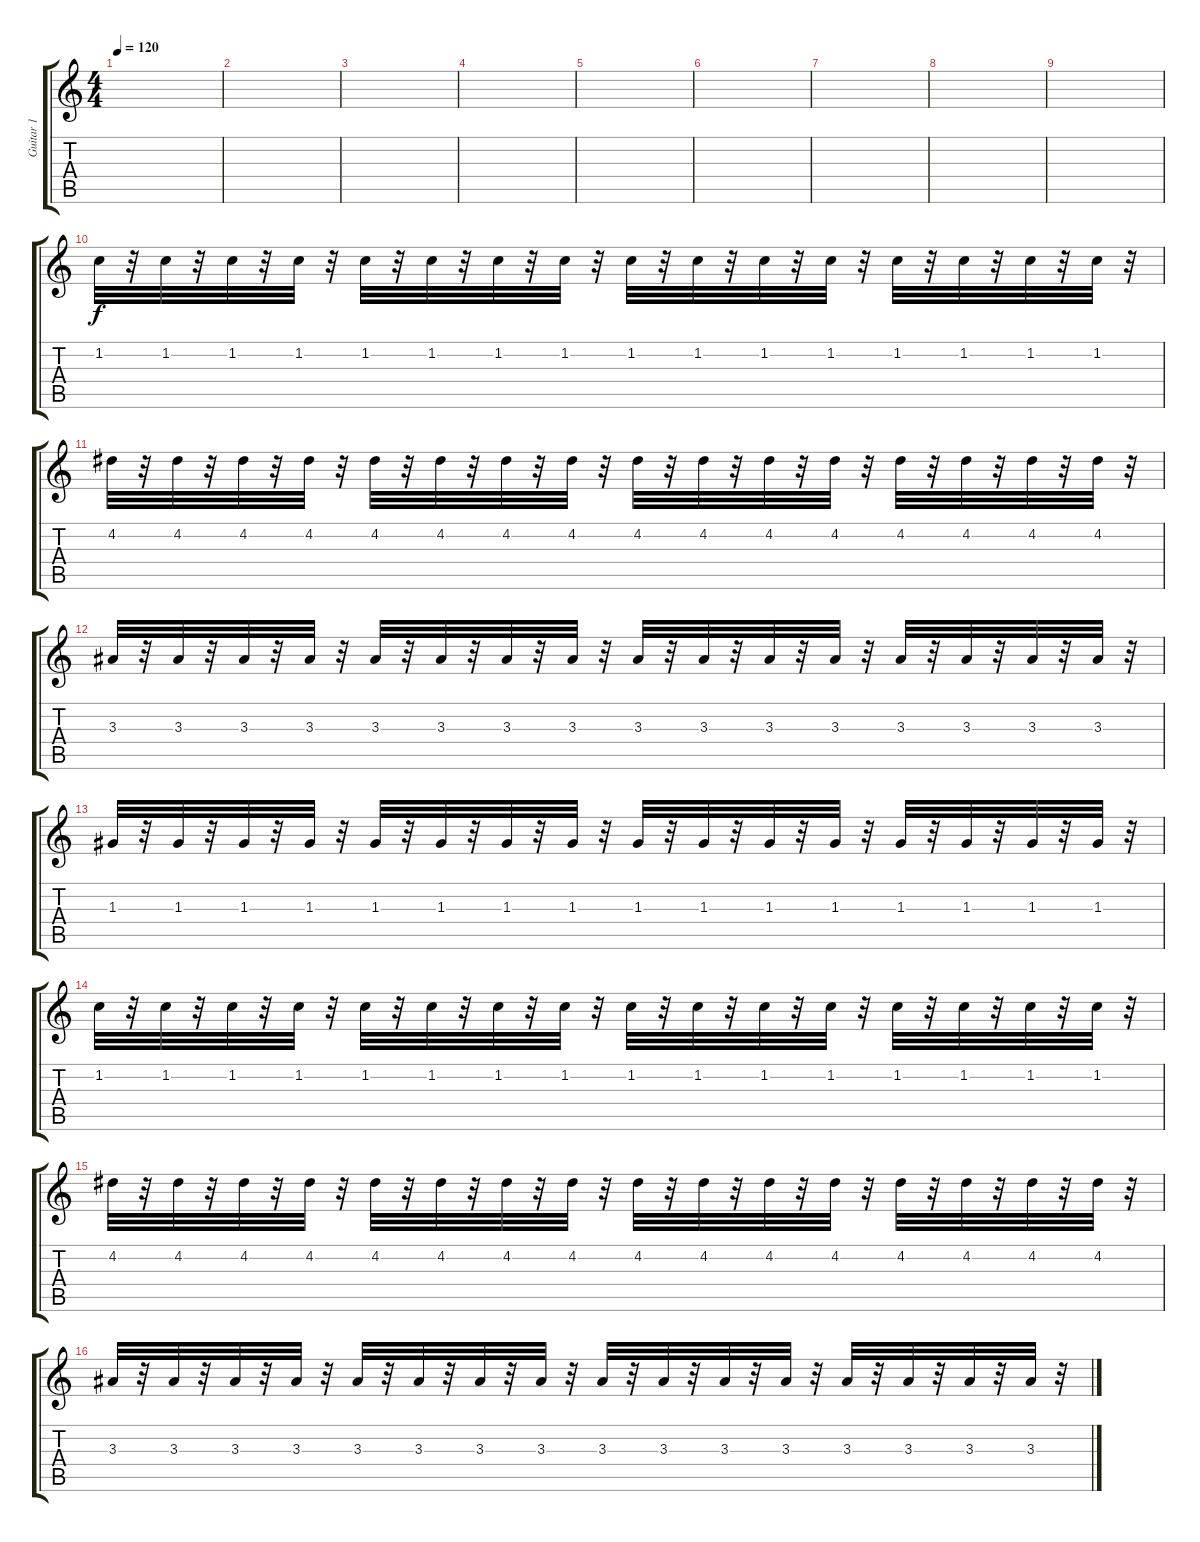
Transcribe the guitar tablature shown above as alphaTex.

\track ("Guitar 1" "Guitar 1") {instrument electricguitarjazz}
\staff {score tabs}
\tuning (E4 B3 G3 D3 A2 E2) {hide}
\ts (4 4)
\tempo 120
\clef g2
\ks c
|
|
|
|
|
|
|
|
|
1.2.32{dy f} r.32 1.2.32 r.32 1.2.32 r.32 1.2.32 r.32 1.2.32 r.32 1.2.32 r.32 1.2.32 r.32 1.2.32 r.32 1.2.32 r.32 1.2.32 r.32 1.2.32 r.32 1.2.32 r.32 1.2.32 r.32 1.2.32 r.32 1.2.32 r.32 1.2.32 r.32 |
4.2.32 r.32 4.2.32 r.32 4.2.32 r.32 4.2.32 r.32 4.2.32 r.32 4.2.32 r.32 4.2.32 r.32 4.2.32 r.32 4.2.32 r.32 4.2.32 r.32 4.2.32 r.32 4.2.32 r.32 4.2.32 r.32 4.2.32 r.32 4.2.32 r.32 4.2.32 r.32 |
3.3.32 r.32 3.3.32 r.32 3.3.32 r.32 3.3.32 r.32 3.3.32 r.32 3.3.32 r.32 3.3.32 r.32 3.3.32 r.32 3.3.32 r.32 3.3.32 r.32 3.3.32 r.32 3.3.32 r.32 3.3.32 r.32 3.3.32 r.32 3.3.32 r.32 3.3.32 r.32 |
1.3.32 r.32 1.3.32 r.32 1.3.32 r.32 1.3.32 r.32 1.3.32 r.32 1.3.32 r.32 1.3.32 r.32 1.3.32 r.32 1.3.32 r.32 1.3.32 r.32 1.3.32 r.32 1.3.32 r.32 1.3.32 r.32 1.3.32 r.32 1.3.32 r.32 1.3.32 r.32 |
1.2.32 r.32 1.2.32 r.32 1.2.32 r.32 1.2.32 r.32 1.2.32 r.32 1.2.32 r.32 1.2.32 r.32 1.2.32 r.32 1.2.32 r.32 1.2.32 r.32 1.2.32 r.32 1.2.32 r.32 1.2.32 r.32 1.2.32 r.32 1.2.32 r.32 1.2.32 r.32 |
4.2.32 r.32 4.2.32 r.32 4.2.32 r.32 4.2.32 r.32 4.2.32 r.32 4.2.32 r.32 4.2.32 r.32 4.2.32 r.32 4.2.32 r.32 4.2.32 r.32 4.2.32 r.32 4.2.32 r.32 4.2.32 r.32 4.2.32 r.32 4.2.32 r.32 4.2.32 r.32 |
3.3.32 r.32 3.3.32 r.32 3.3.32 r.32 3.3.32 r.32 3.3.32 r.32 3.3.32 r.32 3.3.32 r.32 3.3.32 r.32 3.3.32 r.32 3.3.32 r.32 3.3.32 r.32 3.3.32 r.32 3.3.32 r.32 3.3.32 r.32 3.3.32 r.32 3.3.32 r.32
